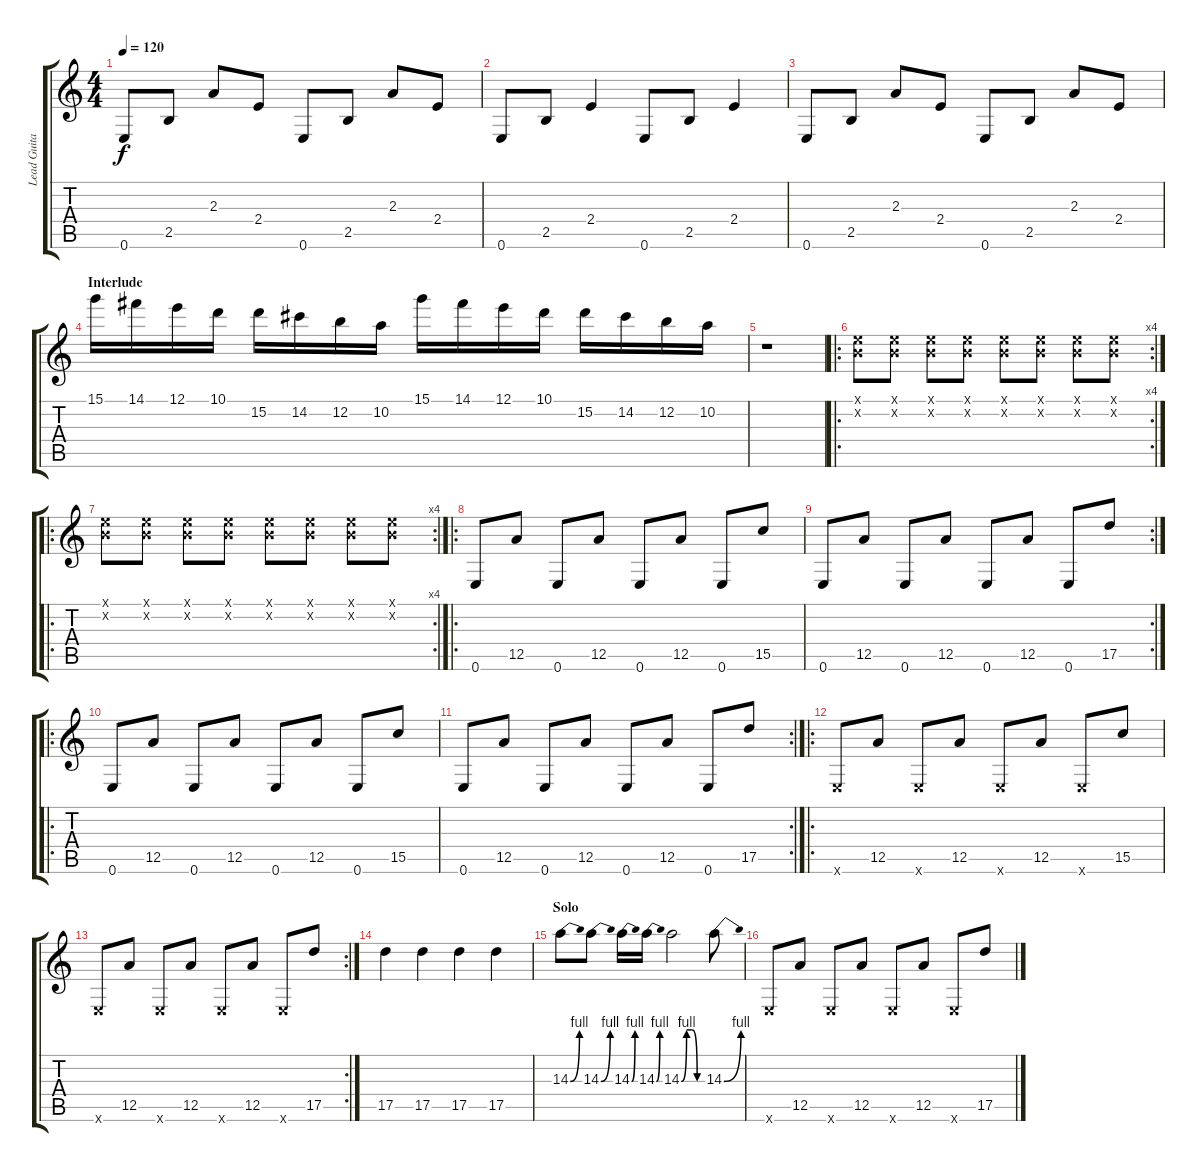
\track ("Lead Guitar" "Lead Guita") {instrument distortionguitar}
\staff {score tabs}
\tuning (E4 B3 G3 D3 A2 E2) {hide}
\ts (4 4)
\tempo 120
\clef g2
\ks c
0.6.8{dy f} 2.5.8 2.3.8 2.4.8 0.6.8 2.5.8 2.3.8 2.4.8 |
0.6.8 2.5.8 2.4.4 0.6.8 2.5.8 2.4.4 |
0.6.8 2.5.8 2.3.8 2.4.8 0.6.8 2.5.8 2.3.8 2.4.8 |
\section ("" "Interlude")
15.1.16 14.1.16 12.1.16 10.1.16 15.2.16 14.2.16 12.2.16 10.2.16 15.1.16 14.1.16 12.1.16 10.1.16 15.2.16 14.2.16 12.2.16 10.2.16 |
r.1 |
\ro
\rc 4
(0.1{x} 0.2{x}).8 (0.1{x} 0.2{x}).8 (0.1{x} 0.2{x}).8 (0.1{x} 0.2{x}).8 (0.1{x} 0.2{x}).8 (0.1{x} 0.2{x}).8 (0.1{x} 0.2{x}).8 (0.1{x} 0.2{x}).8 |
\ro
\rc 4
(0.1{x} 0.2{x}).8 (0.1{x} 0.2{x}).8 (0.1{x} 0.2{x}).8 (0.1{x} 0.2{x}).8 (0.1{x} 0.2{x}).8 (0.1{x} 0.2{x}).8 (0.1{x} 0.2{x}).8 (0.1{x} 0.2{x}).8 |
\ro
0.6.8 12.5.8 0.6.8 12.5.8 0.6.8 12.5.8 0.6.8 15.5.8 |
\rc 2
0.6.8 12.5.8 0.6.8 12.5.8 0.6.8 12.5.8 0.6.8 17.5.8 |
\ro
0.6.8 12.5.8 0.6.8 12.5.8 0.6.8 12.5.8 0.6.8 15.5.8 |
\rc 2
0.6.8 12.5.8 0.6.8 12.5.8 0.6.8 12.5.8 0.6.8 17.5.8 |
\ro
0.6{x}.8 12.5.8 0.6{x}.8 12.5.8 0.6{x}.8 12.5.8 0.6{x}.8 15.5.8 |
\rc 2
0.6{x}.8 12.5.8 0.6{x}.8 12.5.8 0.6{x}.8 12.5.8 0.6{x}.8 17.5.8 |
17.5.4 17.5.4 17.5.4 17.5.4 |
\section ("" "Solo")
14.3{be (bend 0 0 60 4)}.8 14.3{be (bend 0 0 60 4)}.8 14.3{be (bend 0 0 60 4)}.16 14.3{be (bend 0 0 60 4)}.16 14.3{be (custom 0 0 15 4 30 4 45 0 60 0)}.2 14.3{be (bend 0 0 60 4)}.8 |
0.6{x}.8 12.5.8 0.6{x}.8 12.5.8 0.6{x}.8 12.5.8 0.6{x}.8 17.5.8
